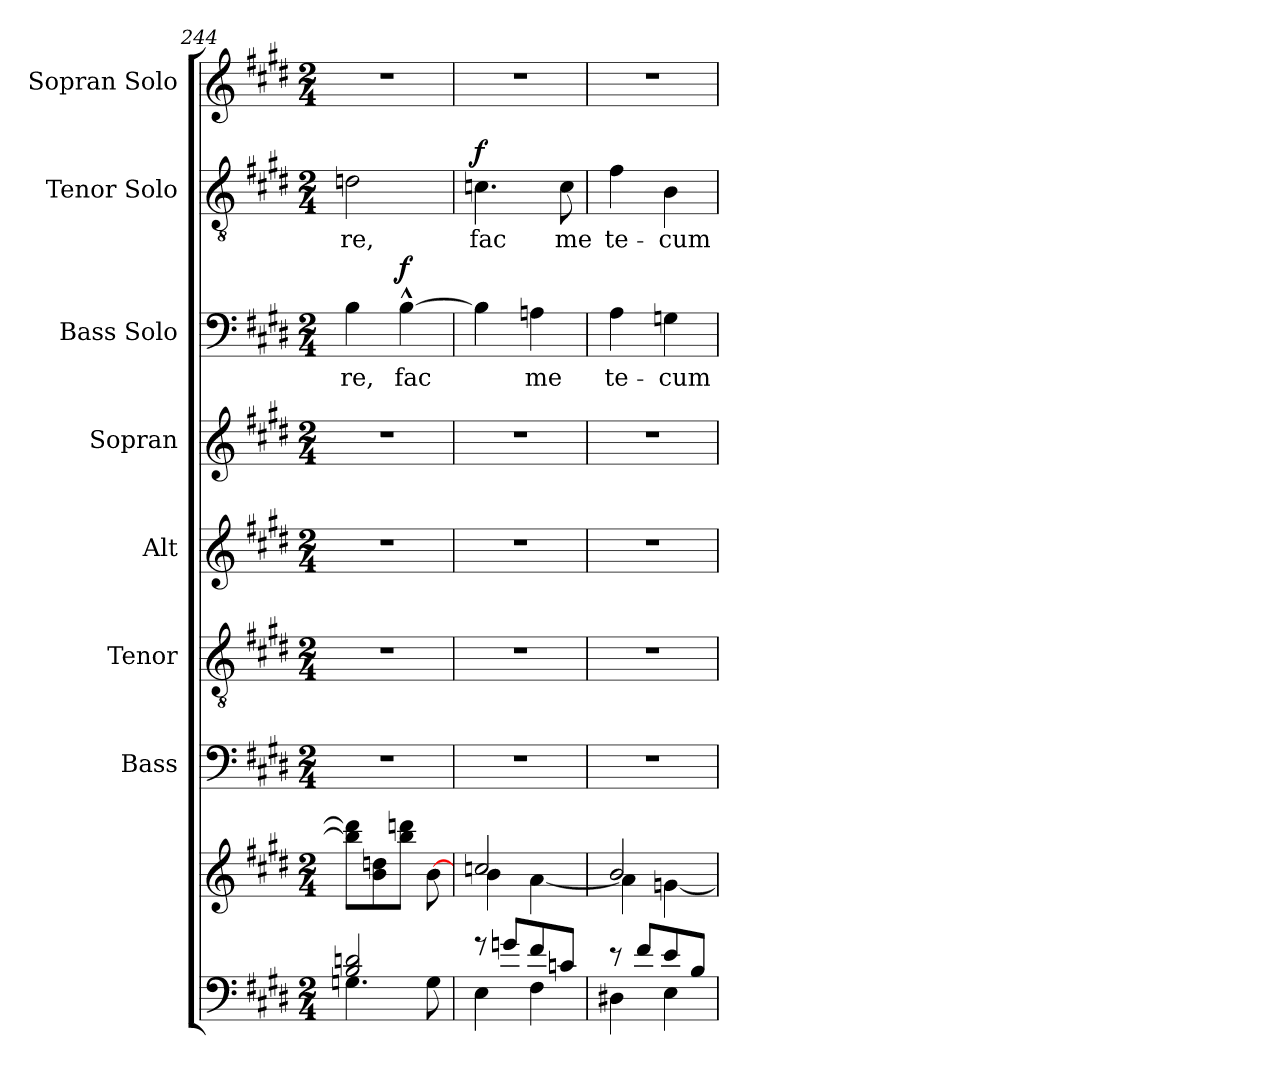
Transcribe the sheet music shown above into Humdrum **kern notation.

**kern	**kern	**kern	**kern	**kern	**kern	**kern	**text	**dynam	**kern	**text	**dynam	**kern
*part8	*part8	*part7	*part6	*part5	*part4	*part3	*part3	*part3	*part2	*part2	*part2	*part1
*staff9	*staff8	*staff7	*staff6	*staff5	*staff4	*staff3	*staff3	*staff3	*staff2	*staff2	*staff2	*staff1
*	*	*I"Bass	*I"Tenor	*I"Alt	*I"Sopran	*I"Bass Solo	*	*	*I"Tenor Solo	*	*	*I"Sopran Solo
*	*	*I'B.	*I'T.	*I'A.	*I'S.	*I'B. Solo	*	*	*I'T. Solo	*	*	*I'S. Solo
*clefF4	*clefG2	*clefF4	*clefGv2	*clefG2	*clefG2	*clefF4	*	*	*clefGv2	*	*	*clefG2
*k[f#c#g#d#]	*k[f#c#g#d#]	*k[f#c#g#d#]	*k[f#c#g#d#]	*k[f#c#g#d#]	*k[f#c#g#d#]	*k[f#c#g#d#]	*	*	*k[f#c#g#d#]	*	*	*k[f#c#g#d#]
*E:	*E:	*E:	*E:	*E:	*E:	*E:	*	*	*E:	*	*	*E:
*M2/4	*M2/4	*M2/4	*M2/4	*M2/4	*M2/4	*M2/4	*	*	*M2/4	*	*	*M2/4
=244	=244	=244	=244	=244	=244	=244	=244	=244	=244	=244	=244	=244
*^	*	*	*	*	*	*	*	*	*	*	*	*
!	!	!	!	!	!	!	!	!LO:LY:b	!	!	!LO:LY:b	!	!
2B/ 2dn/	4.Gn\	8bb\] 8ddd\]L	2r	2r	2r	2r	4B\	-re,	.	2dn\	-re,	.	2r
.	.	8b\ 8ddn\	.	.	.	.	.	.	.	.	.	.	.
!	!	!	!	!	!	!	!	!LO:LY:b	!LO:DY:a	!	!	!	!
.	.	8bb\ 8dddn\J	.	.	.	.	[4B^^>\	fac	f	.	.	.	.
.	8G\	[<8b\	.	.	.	.	.	.	.	.	.	.	.
!!LO:LB:g=z
=245	=245	=245	=245	=245	=245	=245	=245	=245	=245	=245	=245	=245	=245
*	*	*^	*	*	*	*	*	*	*	*	*	*	*
!	!	!	!	!	!	!	!	!	!	!	!	!LO:LY:b	!LO:DY:a	!
8rf	4E\	2ccn/	4b\	2r	2r	2r	2r	4B\]	.	.	4.cn\	fac	f	2r
8gn/L	.	.	.	.	.	.	.	.	.	.	.	.	.	.
!	!	!	!	!	!	!	!	!	!LO:LY:b	!	!	!	!	!
8f#/	4F#\	.	[<4a\	.	.	.	.	4An\	me	.	.	.	.	.
!	!	!	!	!	!	!	!	!	!	!	!	!LO:LY:b	!	!
8cn/J	.	.	.	.	.	.	.	.	.	.	8c\	me	.	.
=246	=246	=246	=246	=246	=246	=246	=246	=246	=246	=246	=246	=246	=246	=246
!	!	!	!	!	!	!	!	!	!LO:LY:b	!	!	!LO:LY:b	!	!
8re	4D#X\	2b/	4a\]	2r	2r	2r	2r	4A\	te-	.	4f#\	te-	.	2r
8f#/L	.	.	.	.	.	.	.	.	.	.	.	.	.	.
!	!	!	!	!	!	!	!	!	!LO:LY:b	!	!	!LO:LY:b	!	!
8e/	4E\	.	[<4gn\	.	.	.	.	4Gn\	-cum	.	4B\	-cum	.	.
8B/J	.	.	.	.	.	.	.	.	.	.	.	.	.	.
*v	*v	*	*	*	*	*	*	*	*	*	*	*	*	*
*	*v	*v	*	*	*	*	*	*	*	*	*	*	*
=	=	=	=	=	=	=	=	=	=	=	=	=
*-	*-	*-	*-	*-	*-	*-	*-	*-	*-	*-	*-	*-
